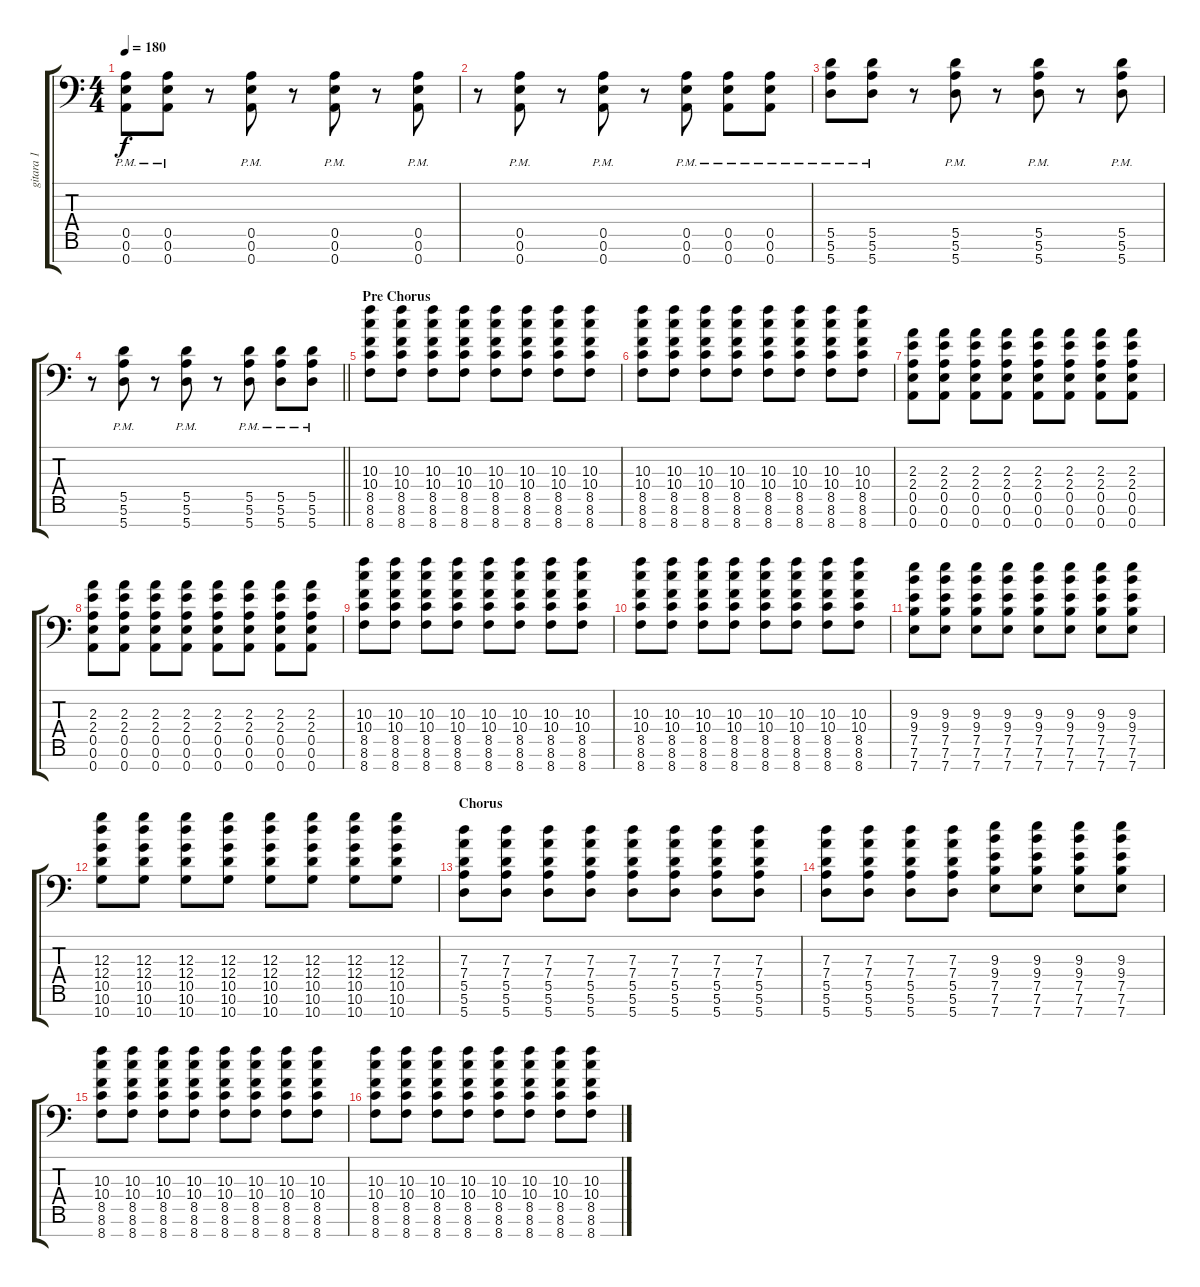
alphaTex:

\track ("gitara 1" "gitara 1") {instrument distortionguitar}
\staff {score tabs}
\tuning (E4 B3 G3 D3 A2 E2 A1) {hide}
\ts (4 4)
\tempo 180
\clef f4
\ks c
(0.5{pm} 0.6{pm} 0.7{pm}).8{dy f} (0.5{pm} 0.6{pm} 0.7{pm}).8 r.8 (0.5{pm} 0.6{pm} 0.7{pm}).8 r.8 (0.5{pm} 0.6{pm} 0.7{pm}).8 r.8 (0.5{pm} 0.6{pm} 0.7{pm}).8 |
r.8 (0.5{pm} 0.6{pm} 0.7{pm}).8 r.8 (0.5{pm} 0.6{pm} 0.7{pm}).8 r.8 (0.5{pm} 0.6{pm} 0.7{pm}).8 (0.5{pm} 0.6{pm} 0.7{pm}).8 (0.5{pm} 0.6{pm} 0.7{pm}).8 |
(5.5{pm} 5.6{pm} 5.7{pm}).8 (5.5{pm} 5.6{pm} 5.7{pm}).8 r.8 (5.5{pm} 5.6{pm} 5.7{pm}).8 r.8 (5.5{pm} 5.6{pm} 5.7{pm}).8 r.8 (5.5{pm} 5.6{pm} 5.7{pm}).8 |
\barLineRight lightlight
r.8 (5.5{pm} 5.6{pm} 5.7{pm}).8 r.8 (5.5{pm} 5.6{pm} 5.7{pm}).8 r.8 (5.5{pm} 5.6{pm} 5.7{pm}).8 (5.5{pm} 5.6{pm} 5.7{pm}).8 (5.5{pm} 5.6{pm} 5.7{pm}).8 |
\section ("" "Pre Chorus")
(10.3 10.4 8.5 8.6 8.7).8 (10.3 10.4 8.5 8.6 8.7).8 (10.3 10.4 8.5 8.6 8.7).8 (10.3 10.4 8.5 8.6 8.7).8 (10.3 10.4 8.5 8.6 8.7).8 (10.3 10.4 8.5 8.6 8.7).8 (10.3 10.4 8.5 8.6 8.7).8 (10.3 10.4 8.5 8.6 8.7).8 |
(10.3 10.4 8.5 8.6 8.7).8 (10.3 10.4 8.5 8.6 8.7).8 (10.3 10.4 8.5 8.6 8.7).8 (10.3 10.4 8.5 8.6 8.7).8 (10.3 10.4 8.5 8.6 8.7).8 (10.3 10.4 8.5 8.6 8.7).8 (10.3 10.4 8.5 8.6 8.7).8 (10.3 10.4 8.5 8.6 8.7).8 |
(2.3 2.4 0.5 0.6 0.7).8 (2.3 2.4 0.5 0.6 0.7).8 (2.3 2.4 0.5 0.6 0.7).8 (2.3 2.4 0.5 0.6 0.7).8 (2.3 2.4 0.5 0.6 0.7).8 (2.3 2.4 0.5 0.6 0.7).8 (2.3 2.4 0.5 0.6 0.7).8 (2.3 2.4 0.5 0.6 0.7).8 |
(2.3 2.4 0.5 0.6 0.7).8 (2.3 2.4 0.5 0.6 0.7).8 (2.3 2.4 0.5 0.6 0.7).8 (2.3 2.4 0.5 0.6 0.7).8 (2.3 2.4 0.5 0.6 0.7).8 (2.3 2.4 0.5 0.6 0.7).8 (2.3 2.4 0.5 0.6 0.7).8 (2.3 2.4 0.5 0.6 0.7).8 |
(10.3 10.4 8.5 8.6 8.7).8 (10.3 10.4 8.5 8.6 8.7).8 (10.3 10.4 8.5 8.6 8.7).8 (10.3 10.4 8.5 8.6 8.7).8 (10.3 10.4 8.5 8.6 8.7).8 (10.3 10.4 8.5 8.6 8.7).8 (10.3 10.4 8.5 8.6 8.7).8 (10.3 10.4 8.5 8.6 8.7).8 |
(10.3 10.4 8.5 8.6 8.7).8 (10.3 10.4 8.5 8.6 8.7).8 (10.3 10.4 8.5 8.6 8.7).8 (10.3 10.4 8.5 8.6 8.7).8 (10.3 10.4 8.5 8.6 8.7).8 (10.3 10.4 8.5 8.6 8.7).8 (10.3 10.4 8.5 8.6 8.7).8 (10.3 10.4 8.5 8.6 8.7).8 |
(9.3 9.4 7.5 7.6 7.7).8 (9.3 9.4 7.5 7.6 7.7).8 (9.3 9.4 7.5 7.6 7.7).8 (9.3 9.4 7.5 7.6 7.7).8 (9.3 9.4 7.5 7.6 7.7).8 (9.3 9.4 7.5 7.6 7.7).8 (9.3 9.4 7.5 7.6 7.7).8 (9.3 9.4 7.5 7.6 7.7).8 |
(12.3 12.4 10.5 10.6 10.7).8 (12.3 12.4 10.5 10.6 10.7).8 (12.3 12.4 10.5 10.6 10.7).8 (12.3 12.4 10.5 10.6 10.7).8 (12.3 12.4 10.5 10.6 10.7).8 (12.3 12.4 10.5 10.6 10.7).8 (12.3 12.4 10.5 10.6 10.7).8 (12.3 12.4 10.5 10.6 10.7).8 |
\section ("" "Chorus")
(7.3 7.4 5.5 5.6 5.7).8 (7.3 7.4 5.5 5.6 5.7).8 (7.3 7.4 5.5 5.6 5.7).8 (7.3 7.4 5.5 5.6 5.7).8 (7.3 7.4 5.5 5.6 5.7).8 (7.3 7.4 5.5 5.6 5.7).8 (7.3 7.4 5.5 5.6 5.7).8 (7.3 7.4 5.5 5.6 5.7).8 |
(7.3 7.4 5.5 5.6 5.7).8 (7.3 7.4 5.5 5.6 5.7).8 (7.3 7.4 5.5 5.6 5.7).8 (7.3 7.4 5.5 5.6 5.7).8 (9.3 9.4 7.5 7.6 7.7).8 (9.3 9.4 7.5 7.6 7.7).8 (9.3 9.4 7.5 7.6 7.7).8 (9.3 9.4 7.5 7.6 7.7).8 |
(10.3 10.4 8.5 8.6 8.7).8 (10.3 10.4 8.5 8.6 8.7).8 (10.3 10.4 8.5 8.6 8.7).8 (10.3 10.4 8.5 8.6 8.7).8 (10.3 10.4 8.5 8.6 8.7).8 (10.3 10.4 8.5 8.6 8.7).8 (10.3 10.4 8.5 8.6 8.7).8 (10.3 10.4 8.5 8.6 8.7).8 |
(10.3 10.4 8.5 8.6 8.7).8 (10.3 10.4 8.5 8.6 8.7).8 (10.3 10.4 8.5 8.6 8.7).8 (10.3 10.4 8.5 8.6 8.7).8 (10.3 10.4 8.5 8.6 8.7).8 (10.3 10.4 8.5 8.6 8.7).8 (10.3 10.4 8.5 8.6 8.7).8 (10.3 10.4 8.5 8.6 8.7).8
